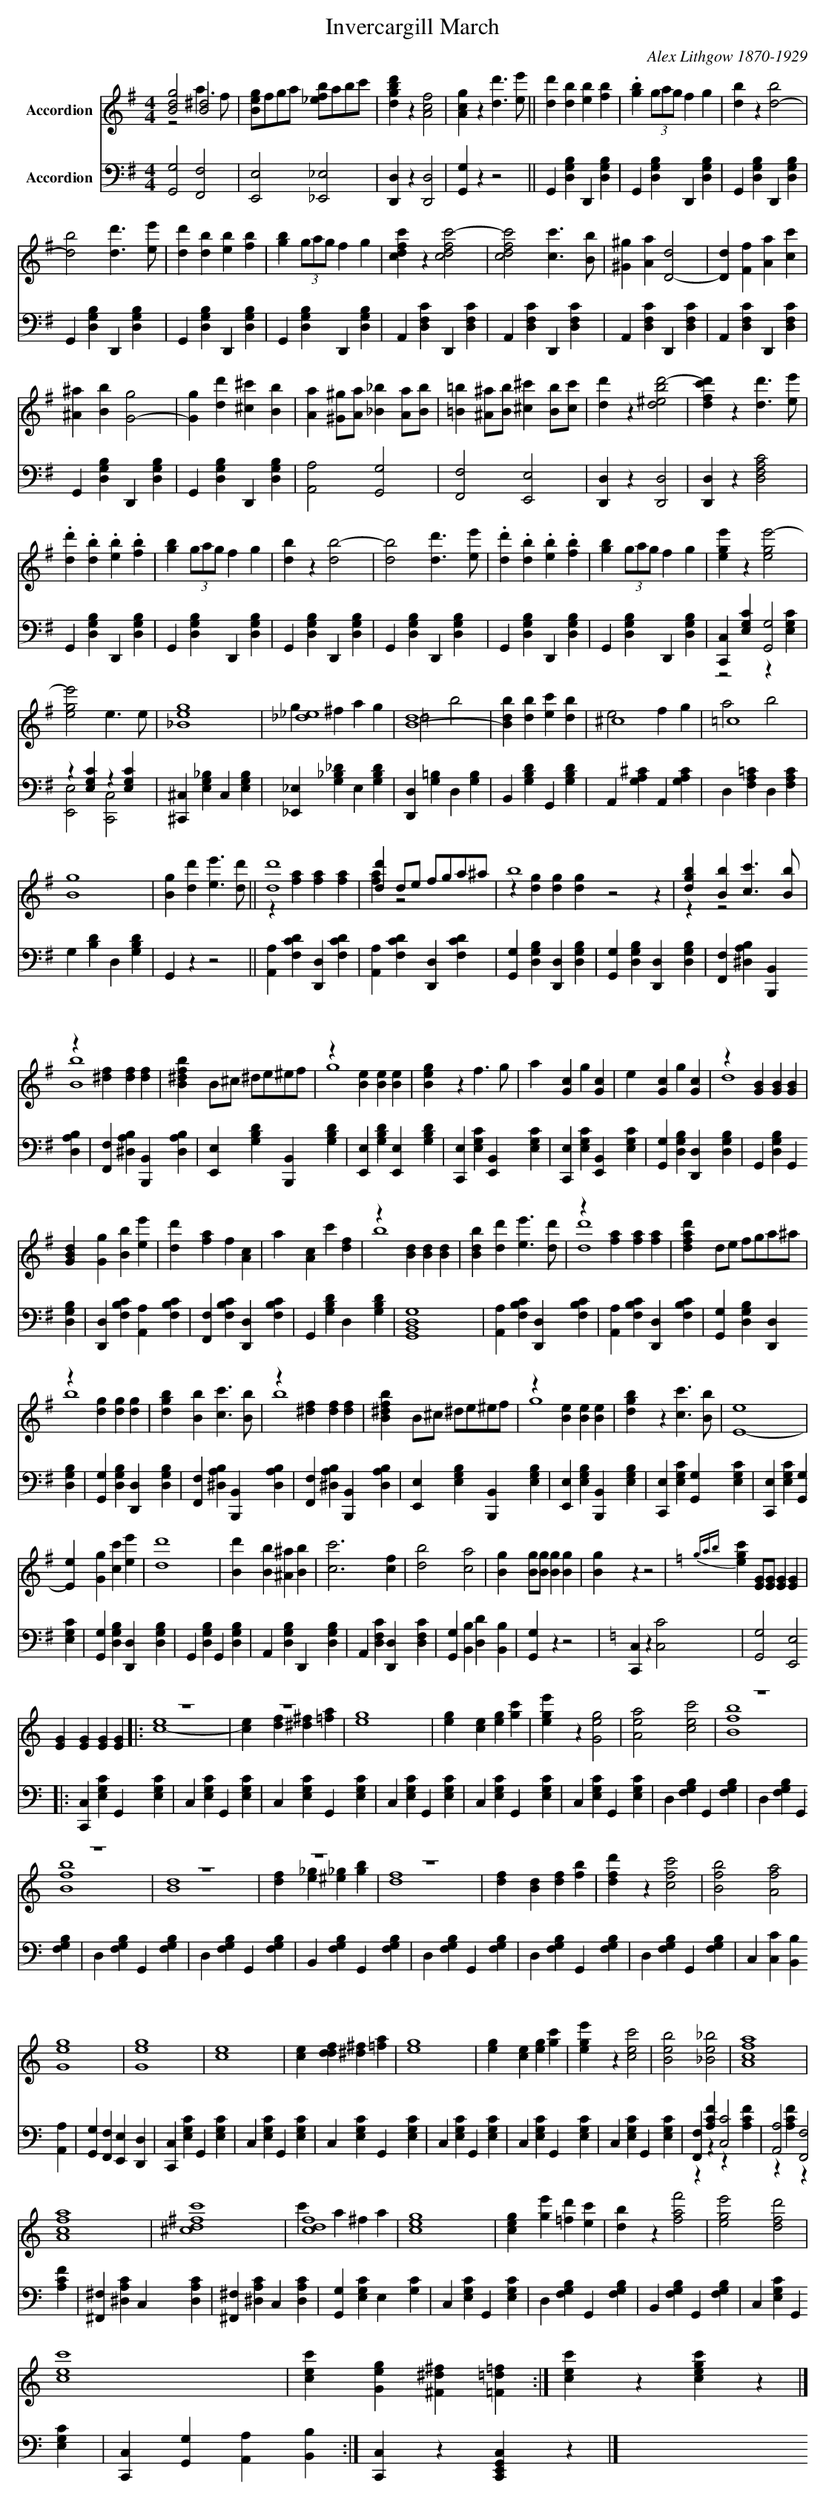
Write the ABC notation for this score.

X:1
T:Invercargill March
C:Alex Lithgow 1870-1929
%%score ( 1 2 ) ( 3 4 )
L:1/4
M:4/4
K:G
V:1 treble nm="Accordion"
V:2 treble
V:3 bass nm="Accordion"
V:4 bass
V:1
[Bdg]2 [B^d]2 | [Beg]/f/g/a/ [_efb]/a/b/c'/ | [dgbd'] z [Acf]2 | [Acg] z [dd']3/2 [ee']/ ||
[dd'] [db] [eb] [fb] | .[gb] (3g/a/g/ f g | [db] z [d-b]2 |$ [db]2 [dd']3/2 [ee']/ |
[dd'] [db] [eb] [fb] | [gb] (3g/a/g/ f g | [cdfc'] z [cdfc'-]2 | [cdfc']2 [cc']3/2 [Bb]/ |
[^G^g] [Aa] [D-d]2 | [Dd] [Ff] [Aa] [cc'] |$ [^A^a] [Bb] [G-g]2 | [Gg] [dd'] [^c^c'] [Bb] |
[Aa] [^G^g]/[Aa]/ [_B_b] [Aa]/[Bb]/ | [=B=b] [^A^a]/[Bb]/ [^c^c'] [Bb]/[cc']/ |
[dd'] z [d^ebd'-]2 | [dfc'd'] z [dd']3/2 [ee']/ |$ .[dd'] .[db] .[eb] .[fb] | [gb] (3g/a/g/ f g |
[db] z [db-]2 | [db]2 [dd']3/2 [ee']/ | .[dd'] .[db] .[eb] .[fb] | [gb] (3g/a/g/ f g |
[ege'] z [ege'-]2 |$ [ege']2 e3/2 e/ | [_Beg]4 | [_d_e]4 | [B-d]4 | [Bdb] [db] [ec'] [db] | ^c4 |
=c4 |$ [Bg]4 | [Bg] [dd'] [ee']3/2 [dd']/ || [dd']4 | [dd'] d/e/ f/g/a/^a/ | b4 x3 |
[dgb] [Bb] [cc']3/2 [Bb]/ |$ z [^df] [df] [df] | [B^dfb] B/^c/ ^d/e/^e/f/ | z [Be] [Be] [Be] |
[Beg] z f3/2 g/ | a [Gc] g [Gc] | e [Gc] g [Gc] | z [GB] [GB] [GB] |$ [GBd] [Gg] [Bb] [ee'] |
[dd'] [fa] f [Ac] | a [Ac] c' [df] | z [Bd] [Bd] [Bd] | [Bdb] [dd'] [ee']3/2 [dd']/ |
z [fa] [fa] [fa] | [dfad'] d/e/ f/g/a/^a/ |$ z [dg] [dg] [dg] | [dgb] [Bb] [cc']3/2 [Bb]/ |
z [^df] [df] [df] | [B^dfb] B/^c/ ^d/e/^e/f/ | z [Be] [Be] [Be] | [dgb] z [cc']3/2 [Bb]/ |
[E-e]4 |$ [Ee] [Gg] [cc'] [ee'] | [dd']4 | [Bd'] [Bb] [^A^a] [Bb] | [cc']3 [cf] | [db]2 [ca]2 |
[Bg] [Bg]/[Bg]/ [Bg] [Bg] | [Bg] z z2 |[K:C]{gab} [egc'] [EG]/[EG]/ [EG] [EG] |$
[EG] [EG] [EG] [EG] |: z4 | z4 | [eg]4 | [eg] [ce] [eg] [gc'] | [ege'] z [Geg]2 | [Aea]2 [cec']2 |
z4 |$ z4 | z4 | z4 | z4 | [df] [Bd] [df] [fb] | [dfd'] z [cfc']2 | [Bfb]2 [Afa]2 |$ [Geg]4 |
[Geg]4 | [ce]4 | [ce] [ddf] [^d^f] [=fa] | [eg]4 | [eg] [ce] [eg] [gc'] | [ege'] z [cec']2 |
[Beb]2 [_Be_b]2 | [Acfa]4 |$ [Acfa]4 | [^cd^fc']4 | [cdf]4 | [ceg]4 | [ceg] [ge'] [=fd'] [ec'] |
[db] z [faf']2 | [ege']2 [dfd']2 |$ [cec']4 | [cec'] [Geg] [^F^d^f] [=F=d=f] :|
[cec'] z [cegc'] z |]
V:2
z2 a3/2 f/ | x4 | x4 | x4 || x4 | x4 | x4 |$ x4 | x4 | x4 | x4 | x4 | x4 | x4 |$ x4 | x4 | x4 |
x4 | x4 | x4 |$ x4 | x4 | x4 | x4 | x4 | x4 | x4 |$ x4 | x4 | g ^f a g | =d2 b2 | x4 | e2 f g |
a2 b2 |$ x4 | x4 || z [fa] [fa] [fa] | [fa] z2 x | z [dg] [dg] [dg] z2 z | z z2 x |$ [Bb]4 | x4 |
g4 | x4 | x4 | x4 | d4 |$ x4 | x4 | x4 | b4 | x4 | [dd']4 | x4 |$ b4 | x4 | b4 | x4 | g4 | x4 |
x4 |$ x4 | x4 | x4 | x4 | x4 | x4 | x4 |[K:C] x4 |$ x4 |: [c-e]4 | [ce] [df] [^d^f] [=fa] | x4 |
x4 | x4 | x4 | [Bfb]4 |$ [Bfb]4 | [Bd]4 | [df] [e_g] [^e_g] [gb] | [df]4 | x4 | x4 | x4 |$ x4 |
x4 | x4 | x4 | x4 | x4 | x4 | x4 | x4 |$ x4 | x4 | c' a ^f a | x4 | x4 | x4 | x4 |$ x4 | x4 :|
x4 |]
V:3
[G,,G,]2 [F,,F,]2 | [E,,E,]2 [_E,,_E,]2 | [D,,D,] z [D,,D,]2 | [G,,G,] z z2 ||
G,, [D,G,B,] D,, [D,G,B,] | G,, [D,G,B,] D,, [D,G,B,] | G,, [D,G,B,] D,, [D,G,B,] |$
G,, [D,G,B,] D,, [D,G,B,] | G,, [D,G,B,] D,, [D,G,B,] | G,, [D,G,B,] D,, [D,G,B,] |
A,, [D,F,C] D,, [D,F,C] | A,, [D,F,C] D,, [D,F,C] | A,, [D,F,C] D,, [D,F,C] |
A,, [D,F,C] D,, [D,F,C] |$ G,, [D,G,B,] D,, [D,G,B,] | G,, [D,G,B,] D,, [D,G,B,] |
[A,,A,]2 [G,,G,]2 | [F,,F,]2 [E,,E,]2 | [D,,D,] z [D,,D,]2 | [D,,D,] z [D,F,A,C]2 |$
G,, [D,G,B,] D,, [D,G,B,] | G,, [D,G,B,] D,, [D,G,B,] | G,, [D,G,B,] D,, [D,G,B,] |
G,, [D,G,B,] D,, [D,G,B,] | G,, [D,G,B,] D,, [D,G,B,] | G,, [D,G,B,] D,, [D,G,B,] |
[C,,C,] [E,G,C] [G,,G,]2 |$ z [E,G,C] z [E,G,C] | [^C,,^C,] [E,G,_B,] C, [E,G,B,] |
[_E,,_E,] [G,_B,_D] E, [G,B,D] | [D,,D,] [G,=B,] D, [G,B,] | B,, [G,B,D] G,, [G,B,D] |
A,, [G,A,^C] A,, [G,A,C] | D, [F,A,=C] D, [F,A,C] |$ G, [B,D] D, [G,B,D] | G,, z z2 ||
[A,,A,] [F,CD] [D,,D,] [F,CD] | [A,,A,] [F,CD] [D,,D,] [F,CD] |
[G,,G,] [D,G,B,] [D,,D,] [D,G,B,] | [G,,G,] [D,G,B,] [D,,D,] [D,G,B,] |$
[F,,F,] [^D,A,B,] [B,,,B,,] [D,A,B,] | [F,,F,] [^D,A,B,] [B,,,B,,] [D,A,B,] |
[E,,E,] [G,B,D] [B,,,B,,] [G,B,D] | [E,,E,] [G,B,D] [E,,E,] [G,B,D] |
[C,,E,] [E,G,C] [E,,B,,] [E,G,C] | [C,,E,] [E,G,C] [E,,B,,] [E,G,C] |
[G,,G,] [D,G,B,] [D,,D,] [D,G,B,] |$ G,, [D,G,B,] G,, [D,G,B,] | [D,,D,] [F,B,C] [A,,A,] [F,B,C] |
[F,,F,] [F,B,C] [D,,D,] [F,B,C] | G,, [G,B,D] D, [G,B,D] | [G,,B,,D,G,]4 |
[A,,A,] [F,B,C] [D,,D,] [F,B,C] | [A,,A,] [F,B,C] [D,,D,] [F,B,C] |$
[G,,G,] [D,G,B,] [D,,D,] [D,G,B,] | [G,,G,] [D,G,B,] [D,,D,] [D,G,B,] |
[F,,F,] [^D,A,B,] [B,,,B,,] [D,A,B,] | [F,,F,] [^D,A,B,] [B,,,B,,] [D,A,B,] |
[E,,E,] [E,G,B,] [B,,,B,,] [E,G,B,] | [E,,E,] [E,G,B,] [B,,,B,,] [E,G,B,] |
[C,,E,] [E,G,C] [G,,G,] [E,G,C] |$ [C,,E,] [E,G,C] [G,,G,] [E,G,C] |
[G,,G,] [D,G,B,] [D,,D,] [D,G,B,] | G,, [D,G,B,] G,, [D,G,B,] | A,, [D,G,B,] D,, [D,G,B,] |
A,, [D,F,C] [D,,D,] [D,F,C] | [G,,G,] [B,,B,] [D,D] [B,,B,] | [G,,G,] z z2 |
[K:C] [C,,C,] z [C,C]2 |$ [G,,G,]2 [E,,E,]2 |: [C,,C,] [E,G,C] G,, [E,G,C] |
C, [E,G,C] G,, [E,G,C] | C, [E,G,C] G,, [E,G,C] | C, [E,G,C] G,, [E,G,C] |
C, [E,G,C] G,, [E,G,C] | C, [E,G,C] G,, [E,G,C] | D, [F,G,B,] G,, [F,G,B,] |$
D, [F,G,B,] G,, [F,G,B,] | D, [F,G,B,] G,, [F,G,B,] | D, [F,G,B,] G,, [F,G,B,] |
B,, [F,G,B,] G,, [F,G,B,] | D, [F,G,B,] G,, [F,G,B,] | D, [F,G,B,] G,, [F,G,B,] |
D, [F,G,B,] G,, [F,G,B,] |$ C, [C,C] [B,,B,] [A,,A,] | [G,,G,] [F,,F,] [E,,E,] [D,,D,] |
[C,,C,] [E,G,C] G,, [E,G,C] | C, [E,G,C] G,, [E,G,C] | C, [E,G,C] G,, [E,G,C] |
C, [E,G,C] G,, [E,G,C] | C, [E,G,C] G,, [E,G,C] | C, [E,G,C] G,, [E,G,C] |
[F,,F,] [A,CF] [C,C]2 |$ [A,,A,]2 [F,,F,]2 | [^F,,^F,] [^D,A,C] C, [D,A,C] |
[^F,,^F,] [^D,A,C] C, [D,A,C] | [G,,G,] [E,G,C] E, [G,C] | C, [E,G,C] G,, [E,G,C] |
D, [F,G,B,] G,, [F,G,B,] | B,, [F,G,B,] G,, [F,G,B,] |$ C, [E,G,C] G,, [E,G,C] |
[C,,C,] [G,,G,] [A,,A,] [B,,B,] :| [C,,C,] z [C,,E,,G,,C,] z |]
V:4
x4 | x4 | x4 | x4 || x4 | x4 | x4 |$ x4 | x4 | x4 | x4 | x4 | x4 | x4 |$ x4 | x4 | x4 | x4 | x4 |
x4 |$ x4 | x4 | x4 | x4 | x4 | x4 | z2 z [E,G,C] |$ [E,,E,]2 [C,,C,]2 | x4 | x4 | x4 | x4 | x4 |
x4 |$ x4 | x4 || x4 | x4 | x4 | x4 |$ x4 | x4 | x4 | x4 | x4 | x4 | x4 |$ x4 | x4 | x4 | x4 | x4 |
x4 | x4 |$ x4 | x4 | x4 | x4 | x4 | x4 | x4 |$ x4 | x4 | x4 | x4 | x4 | x4 | x4 |[K:C] x4 |$ x4 |:
x4 | x4 | x4 | x4 | x4 | x4 | x4 |$ x4 | x4 | x4 | x4 | x4 | x4 | x4 |$ x4 | x4 | x4 | x4 | x4 |
x4 | x4 | x4 | z z z [A,CF] |$ z [A,CF] z [A,CF] | x4 | x4 | x4 | x4 | x4 | x4 |$ x4 | x4 :| x4 |]
